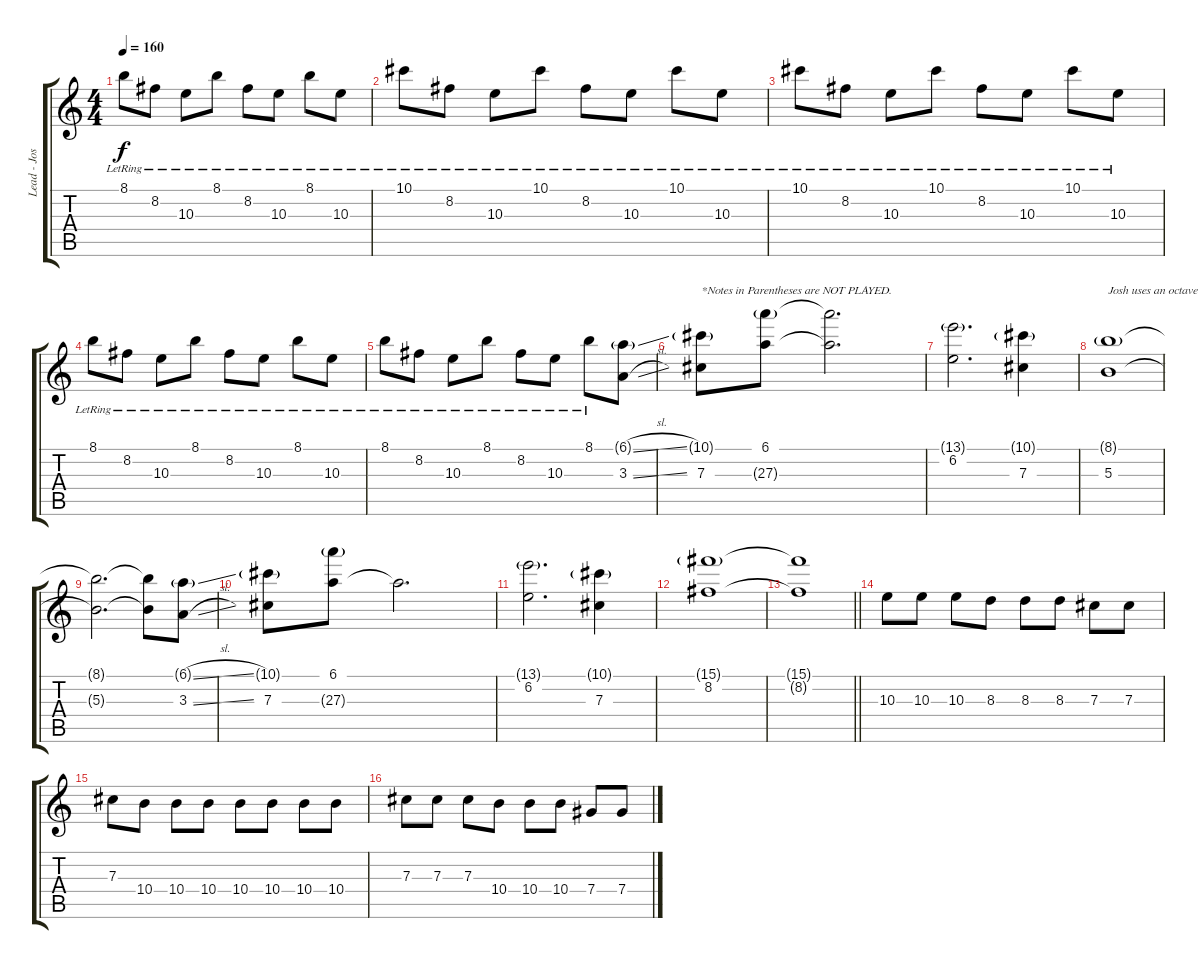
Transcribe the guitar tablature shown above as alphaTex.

\track ("Lead - Josh Farro" "Lead - Jos") {instrument distortionguitar}
\staff {score tabs}
\tuning (Eb4 Bb3 Gb3 Db3 Ab2 Db2) {hide}
\ts (4 4)
\tempo 160
\clef g2
\ks c
8.1{lr}.8{dy f} 8.2{lr}.8 10.3{lr}.8 8.1{lr}.8 8.2{lr}.8 10.3{lr}.8 8.1{lr}.8 10.3{lr}.8 |
10.1{lr}.8 8.2{lr}.8 10.3{lr}.8 10.1{lr}.8 8.2{lr}.8 10.3{lr}.8 10.1{lr}.8 10.3{lr}.8 |
10.1{lr}.8 8.2{lr}.8 10.3{lr}.8 10.1{lr}.8 8.2{lr}.8 10.3{lr}.8 10.1{lr}.8 10.3{lr}.8 |
8.1{lr}.8 8.2{lr}.8 10.3{lr}.8 8.1{lr}.8 8.2{lr}.8 10.3{lr}.8 8.1{lr}.8 10.3{lr}.8 |
8.1{lr}.8 8.2{lr}.8 10.3{lr}.8 8.1{lr}.8 8.2{lr}.8 10.3{lr}.8 8.1{lr}.8 (6.1{sl g} 3.3{sl}).8{volume 15} |
(10.1{g} 7.3).8{txt "*Notes in Parentheses are NOT PLAYED."} (6.1 27.3{g}).8 (6.1{t} 27.3{t}).2{d} |
(13.1{g} 6.2).2{d} (10.1{g} 7.3).4 |
(8.1{g} 5.3).1{txt "Josh uses an octave effect here."} |
(8.1{t} 5.3{t}).2{d} (8.1{t} 5.3{t}).8 (6.1{sl g} 3.3{sl}).8 |
(10.1{g} 7.3).8 (6.1 27.3{g}).8 6.1{t}.2{d} |
(13.1{g} 6.2).2{d} (10.1{g} 7.3).4 |
(15.1{g} 8.2).1 |
\barLineRight lightlight
(15.1{t} 8.2{t}).1 |
10.3.8 10.3.8 10.3.8 8.3.8 8.3.8 8.3.8 7.3.8 7.3.8 |
7.3.8 10.4.8 10.4.8 10.4.8 10.4.8 10.4.8 10.4.8 10.4.8 |
7.3.8 7.3.8 7.3.8 10.4.8 10.4.8 10.4.8 7.4.8 7.4.8
